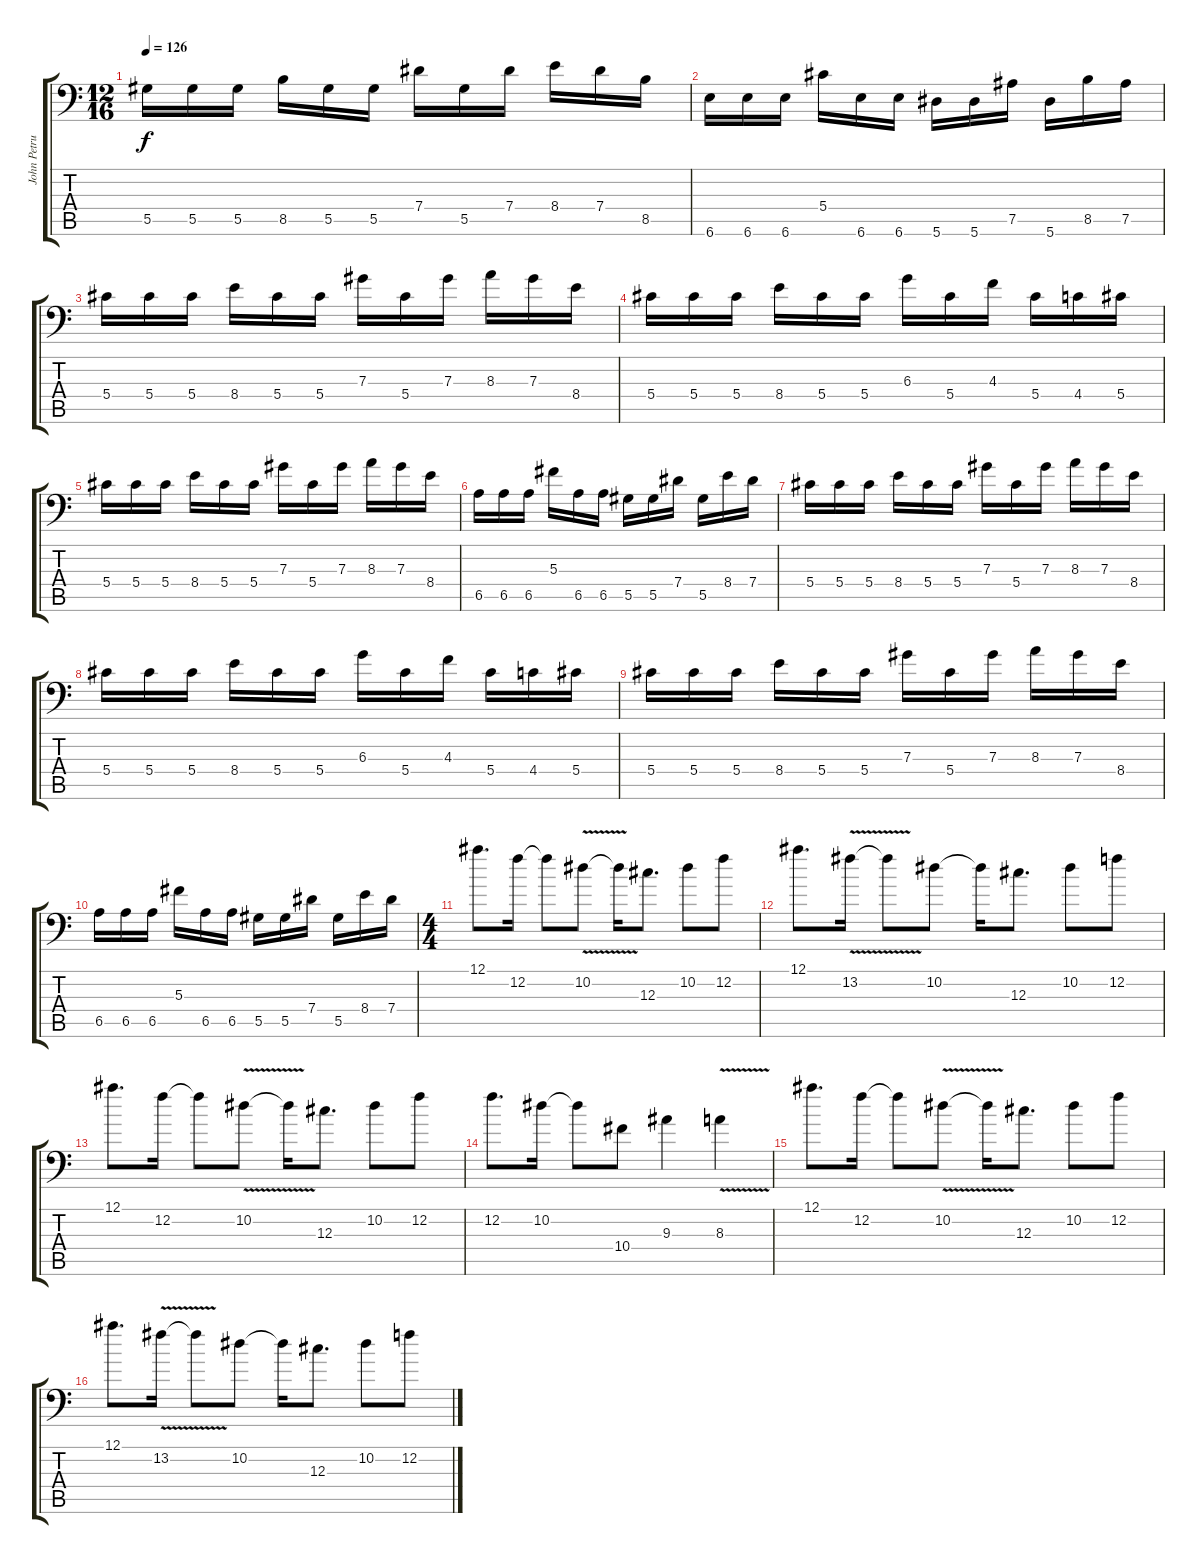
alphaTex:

\track ("John Petrucci" "John Petru") {instrument distortionguitar}
\staff {score tabs}
\tuning (Bb3 F3 Db3 Ab2 Eb2 Bb1) {hide}
\ts (12 16)
\tempo 126
\clef f4
\ks c
5.5.16{dy f} 5.5.16 5.5.16 8.5.16 5.5.16 5.5.16 7.4.16 5.5.16 7.4.16 8.4.16 7.4.16 8.5.16 |
6.6.16 6.6.16 6.6.16 5.4.16 6.6.16 6.6.16 5.6.16 5.6.16 7.5.16 5.6.16 8.5.16 7.5.16 |
5.4.16 5.4.16 5.4.16 8.4.16 5.4.16 5.4.16 7.3.16 5.4.16 7.3.16 8.3.16 7.3.16 8.4.16 |
5.4.16 5.4.16 5.4.16 8.4.16 5.4.16 5.4.16 6.3.16 5.4.16 4.3.16 5.4.16 4.4.16 5.4.16 |
5.4.16 5.4.16 5.4.16 8.4.16 5.4.16 5.4.16 7.3.16 5.4.16 7.3.16 8.3.16 7.3.16 8.4.16 |
6.5.16 6.5.16 6.5.16 5.3.16 6.5.16 6.5.16 5.5.16 5.5.16 7.4.16 5.5.16 8.4.16 7.4.16 |
5.4.16 5.4.16 5.4.16 8.4.16 5.4.16 5.4.16 7.3.16 5.4.16 7.3.16 8.3.16 7.3.16 8.4.16 |
5.4.16 5.4.16 5.4.16 8.4.16 5.4.16 5.4.16 6.3.16 5.4.16 4.3.16 5.4.16 4.4.16 5.4.16 |
5.4.16 5.4.16 5.4.16 8.4.16 5.4.16 5.4.16 7.3.16 5.4.16 7.3.16 8.3.16 7.3.16 8.4.16 |
6.5.16 6.5.16 6.5.16 5.3.16 6.5.16 6.5.16 5.5.16 5.5.16 7.4.16 5.5.16 8.4.16 7.4.16 |
\ts (4 4)
12.1.8{d} 12.2.16 12.2{t}.8 10.2{v}.8 10.2{t}.16 12.3.8{d} 10.2.8 12.2.8 |
12.1.8{d} 13.2{v}.16 13.2{t}.8 10.2.8 10.2{t}.16 12.3.8{d} 10.2.8 12.2.8 |
12.1.8{d} 12.2.16 12.2{t}.8 10.2{v}.8 10.2{t}.16 12.3.8{d} 10.2.8 12.2.8 |
12.2.8{d} 10.2.16 10.2{t}.8 10.4.8 9.3.4 8.3{v}.4 |
12.1.8{d} 12.2.16 12.2{t}.8 10.2{v}.8 10.2{t}.16 12.3.8{d} 10.2.8 12.2.8 |
12.1.8{d} 13.2{v}.16 13.2{t}.8 10.2.8 10.2{t}.16 12.3.8{d} 10.2.8 12.2.8
